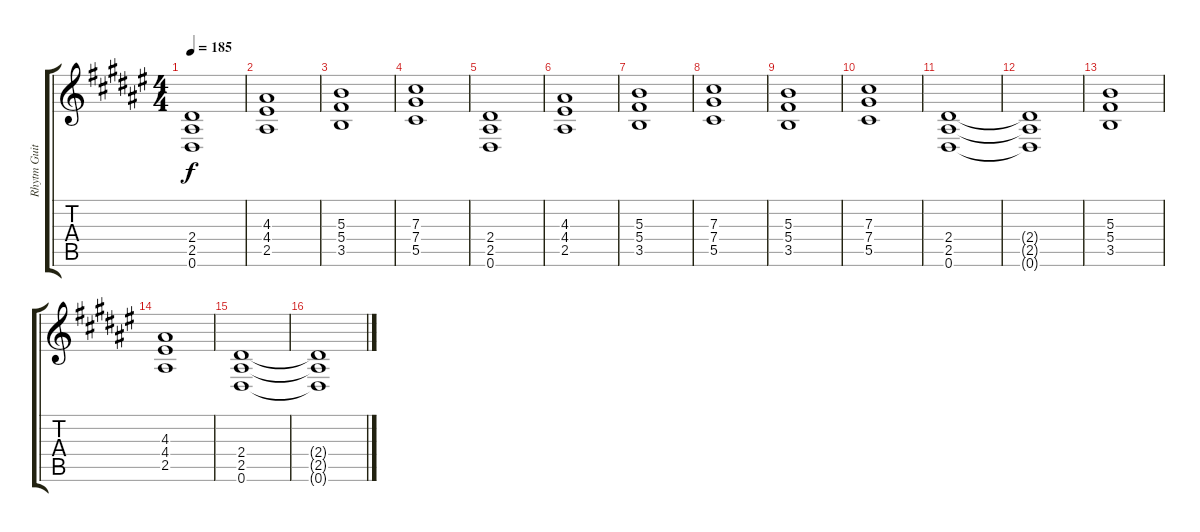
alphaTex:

\track ("Rhytm Guitar" "Rhytm Guit") {instrument distortionguitar}
\staff {score tabs}
\tuning (Eb4 Bb3 Gb3 Db3 Ab2 Eb2) {hide}
\ts (4 4)
\tempo 185
\clef g2
\ks d#minor
(2.4 2.5 0.6).1{dy f} |
(4.3 4.4 2.5).1 |
(5.3 5.4 3.5).1 |
(7.3 7.4 5.5).1 |
(2.4 2.5 0.6).1 |
(4.3 4.4 2.5).1 |
(5.3 5.4 3.5).1 |
(7.3 7.4 5.5).1 |
(5.3 5.4 3.5).1 |
(7.3 7.4 5.5).1 |
(2.4 2.5 0.6).1 |
(2.4{t} 2.5{t} 0.6{t}).1 |
(5.3 5.4 3.5).1 |
(4.3 4.4 2.5).1 |
(2.4 2.5 0.6).1 |
(2.4{t} 2.5{t} 0.6{t}).1
